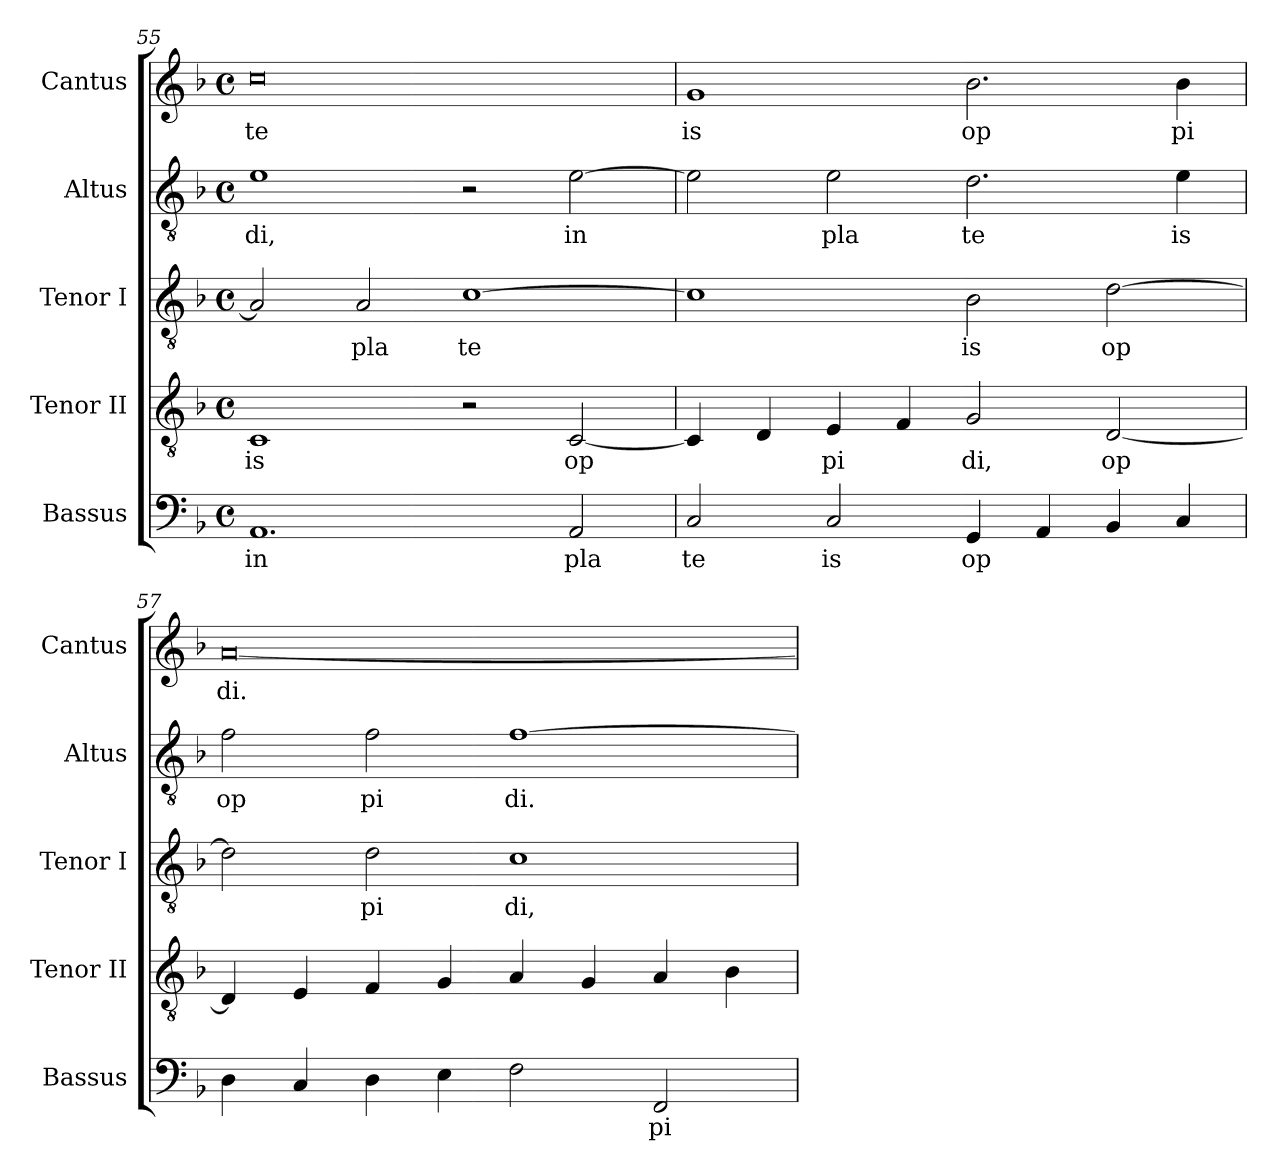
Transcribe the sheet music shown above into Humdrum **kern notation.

**kern	**text	**kern	**text	**kern	**text	**kern	**text	**kern	**text
*part5	*part5	*part4	*part4	*part3	*part3	*part2	*part2	*part1	*part1
*staff5	*staff5	*staff4	*staff4	*staff3	*staff3	*staff2	*staff2	*staff1	*staff1
*I"Bassus	*	*I"Tenor II	*	*I"Tenor I	*	*I"Altus	*	*I"Cantus	*
*I'Bassus	*	*I'Tenor II	*	*I'Tenor I	*	*I'Altus	*	*I'Cantus	*
*clefF4	*	*clefGv2	*	*clefGv2	*	*clefGv2	*	*clefG2	*
*k[b-]	*	*k[b-]	*	*k[b-]	*	*k[b-]	*	*k[b-]	*
*F:	*	*F:	*	*F:	*	*F:	*	*F:	*
*M4/4	*	*M4/4	*	*M4/4	*	*M4/4	*	*M4/4	*
*met(c)	*	*met(c)	*	*met(c)	*	*met(c)	*	*met(c)	*
=55	=55	=55	=55	=55	=55	=55	=55	=55	=55
!	!LO:LY:b:cj	!	!LO:LY:b:cj	!	!	!	!LO:LY:b:cj	!	!LO:LY:b:cj
1.AA	in	1C	is	2A/]	.	1e	di,	0cc	te
!	!	!	!	!	!LO:LY:b:cj	!	!	!	!
.	.	.	.	2A/	pla	.	.	.	.
!	!	!	!	!	!LO:LY:b:cj	!	!	!	!
.	.	2r	.	[>1c	te	2r	.	.	.
!	!LO:LY:b:cj	!	!LO:LY:b:cj	!	!	!	!LO:LY:b:cj	!	!
2AA/	pla	[<2C/	op	.	.	[>2e\	in	.	.
=56	=56	=56	=56	=56	=56	=56	=56	=56	=56
!	!LO:LY:b:cj	!	!	!	!	!	!	!	!LO:LY:b:cj
2C/	te	4C/]	.	1c]	.	2e\]	.	1g	is
.	.	4D/	.	.	.	.	.	.	.
!	!LO:LY:b:cj	!	!LO:LY:b:cj	!	!	!	!LO:LY:b:cj	!	!
2C/	is	4E/	pi	.	.	2e\	pla	.	.
.	.	4F/	.	.	.	.	.	.	.
!	!LO:LY:b:cj	!	!LO:LY:b:cj	!	!LO:LY:b:cj	!	!LO:LY:b:cj	!	!LO:LY:b:cj
4GG/	op	2G/	di,	2B-\	is	2.d\	te	2.b-\	op
4AA/	.	.	.	.	.	.	.	.	.
!	!	!	!LO:LY:b:cj	!	!LO:LY:b:cj	!	!	!	!
4BB-/	.	[<2D/	op	[>2d\	op	.	.	.	.
!	!	!	!	!	!	!	!LO:LY:b:cj	!	!LO:LY:b:cj
4C/	.	.	.	.	.	4e\	is	4b-\	pi
=57	=57	=57	=57	=57	=57	=57	=57	=57	=57
!	!	!	!	!	!	!	!LO:LY:b:cj	!	!LO:LY:b:cj
4D\	.	4D/]	.	2d\]	.	2f\	op	[<0a	di.
4C/	.	4E/	.	.	.	.	.	.	.
!	!	!	!	!	!LO:LY:b:cj	!	!LO:LY:b:cj	!	!
4D\	.	4F/	.	2d\	pi	2f\	pi	.	.
4E\	.	4G/	.	.	.	.	.	.	.
!	!	!	!	!	!LO:LY:b:cj	!	!LO:LY:b:cj	!	!
2F\	.	4A/	.	1c	di,	[>1f	di.	.	.
.	.	4G/	.	.	.	.	.	.	.
!	!LO:LY:b:cj	!	!	!	!	!	!	!	!
2FF/	pi	4A/	.	.	.	.	.	.	.
.	.	4B-\	.	.	.	.	.	.	.
=	=	=	=	=	=	=	=	=	=
*-	*-	*-	*-	*-	*-	*-	*-	*-	*-
